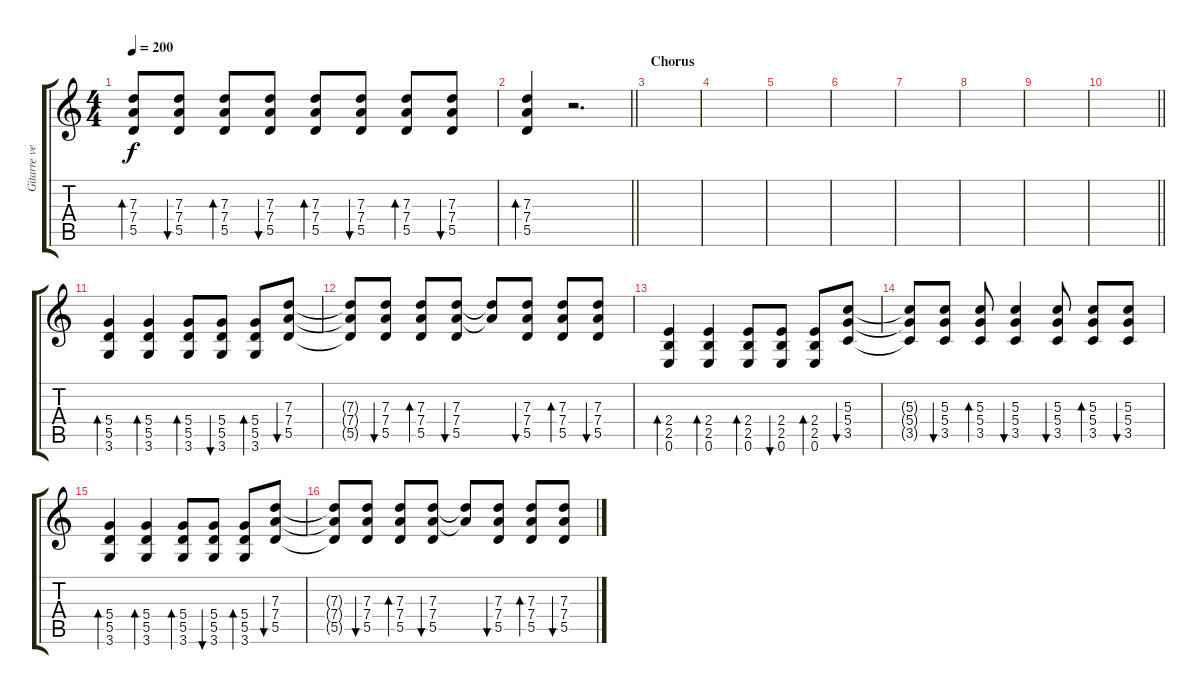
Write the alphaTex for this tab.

\track ("Gitarre verzerrt 2" "Gitarre ve") {instrument distortionguitar}
\staff {score tabs}
\tuning (E4 B3 G3 D3 A2 E2) {hide}
\ts (4 4)
\tempo 200
\clef g2
\ks c
(7.3 7.4 5.5).8{bd 120 dy f} (7.3 7.4 5.5).8{bu 120} (7.3 7.4 5.5).8{bd 120} (7.3 7.4 5.5).8{bu 120} (7.3 7.4 5.5).8{bd 120} (7.3 7.4 5.5).8{bu 120} (7.3 7.4 5.5).8{bd 120} (7.3 7.4 5.5).8{bu 120} |
\barLineRight lightlight
(7.3 7.4 5.5).4{bd 120} r.2{d} |
\section ("" "Chorus")
|
|
|
|
|
|
|
\barLineRight lightlight
|
(5.4 5.5 3.6).4{bd 120} (5.4 5.5 3.6).4{bd 120} (5.4 5.5 3.6).8{bd 120} (5.4 5.5 3.6).8{bu 120} (5.4 5.5 3.6).8{bd 120} (7.3 7.4 5.5).8{bu 120} |
(7.3{t} 7.4{t} 5.5{t}).8 (7.3 7.4 5.5).8{bu 120} (7.3 7.4 5.5).8{bd 120} (7.3 7.4 5.5).8{bu 120} (7.3{t} 7.4{t}).8 (7.3 7.4 5.5).8{bu 120} (7.3 7.4 5.5).8{bd 120} (7.3 7.4 5.5).8{bu 120} |
(2.4 2.5 0.6).4{bd 120} (2.4 2.5 0.6).4{bd 120} (2.4 2.5 0.6).8{bd 120} (2.4 2.5 0.6).8{bu 120} (2.4 2.5 0.6).8{bd 120} (5.3 5.4 3.5).8{bu 120} |
(5.3{t} 5.4{t} 3.5{t}).8 (5.3 5.4 3.5).8{bu 120} (5.3 5.4 3.5).8{bd 120} (5.3 5.4 3.5).4{bu 120} (5.3 5.4 3.5).8{bu 120} (5.3 5.4 3.5).8{bd 120} (5.3 5.4 3.5).8{bu 120} |
(5.4 5.5 3.6).4{bd 120} (5.4 5.5 3.6).4{bd 120} (5.4 5.5 3.6).8{bd 120} (5.4 5.5 3.6).8{bu 120} (5.4 5.5 3.6).8{bd 120} (7.3 7.4 5.5).8{bu 120} |
(7.3{t} 7.4{t} 5.5{t}).8 (7.3 7.4 5.5).8{bu 120} (7.3 7.4 5.5).8{bd 120} (7.3 7.4 5.5).8{bu 120} (7.3{t} 7.4{t}).8 (7.3 7.4 5.5).8{bu 120} (7.3 7.4 5.5).8{bd 120} (7.3 7.4 5.5).8{bu 120}
